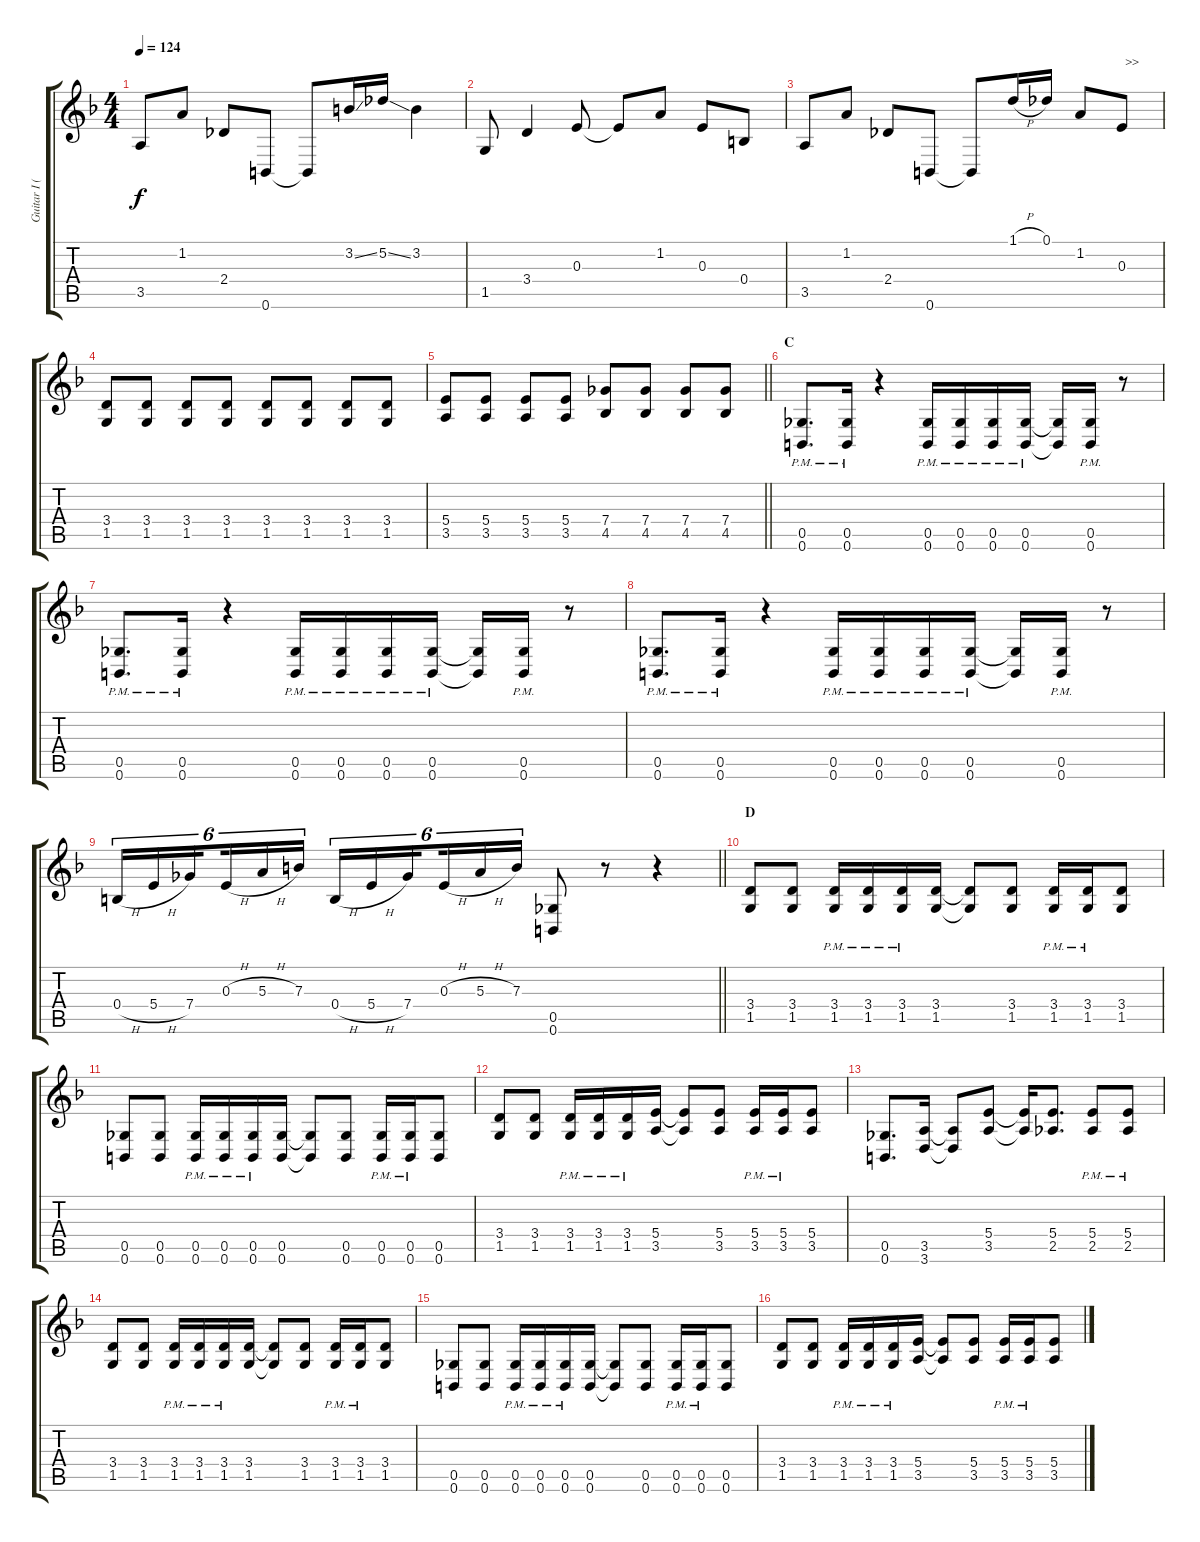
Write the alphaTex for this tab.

\track ("Guitar I (Sakito)" "Guitar I (") {instrument distortionguitar}
\staff {score tabs}
\tuning (Db4 Ab3 E3 B2 Gb2 B1) {hide}
\ts (4 4)
\tempo 124
\clef g2
\ks f
3.5.8{dy f} 1.2.8 2.4.8 0.6.8 0.6{t}.8 3.2{ss}.16 5.2{ss}.16 3.2.4 |
1.5.8 3.4.4 0.3.8 0.3{t}.8 1.2.8 0.3.8 0.4.8 |
3.5.8 1.2.8 2.4.8 0.6.8 0.6{t}.8 1.1{h}.16 0.1.16 1.2.8 0.3.8{txt " >>"} |
(3.4 1.5).8 (3.4 1.5).8 (3.4 1.5).8 (3.4 1.5).8 (3.4 1.5).8 (3.4 1.5).8 (3.4 1.5).8 (3.4 1.5).8 |
\barLineRight lightlight
(5.4 3.5).8 (5.4 3.5).8 (5.4 3.5).8 (5.4 3.5).8 (7.4 4.5).8 (7.4 4.5).8 (7.4 4.5).8 (7.4 4.5).8 |
\section ("" "C")
(0.5{pm} 0.6{pm}).8{d} (0.5{pm} 0.6{pm}).16 r.4 (0.5{pm} 0.6{pm}).16 (0.5{pm} 0.6{pm}).16 (0.5{pm} 0.6{pm}).16 (0.5{pm} 0.6{pm}).16 (0.5{t} 0.6{t}).16 (0.5{pm} 0.6{pm}).16 r.8 |
(0.5{pm} 0.6{pm}).8{d} (0.5{pm} 0.6{pm}).16 r.4 (0.5{pm} 0.6{pm}).16 (0.5{pm} 0.6{pm}).16 (0.5{pm} 0.6{pm}).16 (0.5{pm} 0.6{pm}).16 (0.5{t} 0.6{t}).16 (0.5{pm} 0.6{pm}).16 r.8 |
(0.5{pm} 0.6{pm}).8{d} (0.5{pm} 0.6{pm}).16 r.4 (0.5{pm} 0.6{pm}).16 (0.5{pm} 0.6{pm}).16 (0.5{pm} 0.6{pm}).16 (0.5{pm} 0.6{pm}).16 (0.5{t} 0.6{t}).16 (0.5{pm} 0.6{pm}).16 r.8 |
\barLineRight lightlight
0.4{h}.16{tu (6 4)} 5.4{h}.16{tu (6 4)} 7.4.16{tu (6 4) beam splitsecondary} 0.3{h}.16{tu (6 4)} 5.3{h}.16{tu (6 4)} 7.3.16{tu (6 4)} 0.4{h}.16{tu (6 4)} 5.4{h}.16{tu (6 4)} 7.4.16{tu (6 4) beam splitsecondary} 0.3{h}.16{tu (6 4)} 5.3{h}.16{tu (6 4)} 7.3.16{tu (6 4)} (0.5 0.6).8 r.8 r.4 |
\section ("" "D")
(3.4 1.5).8 (3.4 1.5).8 (3.4{pm} 1.5{pm}).16 (3.4{pm} 1.5{pm}).16 (3.4{pm} 1.5{pm}).16 (3.4 1.5).16 (3.4{t} 1.5{t}).8 (3.4 1.5).8 (3.4{pm} 1.5{pm}).16 (3.4{pm} 1.5{pm}).16 (3.4 1.5).8 |
(0.5 0.6).8 (0.5 0.6).8 (0.5{pm} 0.6{pm}).16 (0.5{pm} 0.6{pm}).16 (0.5{pm} 0.6{pm}).16 (0.5 0.6).16 (0.5{t} 0.6{t}).8 (0.5 0.6).8 (0.5{pm} 0.6{pm}).16 (0.5{pm} 0.6{pm}).16 (0.5 0.6).8 |
(3.4 1.5).8 (3.4 1.5).8 (3.4{pm} 1.5{pm}).16 (3.4{pm} 1.5{pm}).16 (3.4{pm} 1.5{pm}).16 (5.4 3.5).16 (5.4{t} 3.5{t}).8 (5.4 3.5).8 (5.4{pm} 3.5{pm}).16 (5.4{pm} 3.5{pm}).16 (5.4 3.5).8 |
(0.5 0.6).8{d} (3.5 3.6).16 (3.5{t} 3.6{t}).8 (5.4 3.5).8 (5.4{t} 3.5{t}).16 (5.4 2.5).8{d} (5.4{pm} 2.5{pm}).8 (5.4{pm} 2.5{pm}).8 |
(3.4 1.5).8 (3.4 1.5).8 (3.4{pm} 1.5{pm}).16 (3.4{pm} 1.5{pm}).16 (3.4{pm} 1.5{pm}).16 (3.4 1.5).16 (3.4{t} 1.5{t}).8 (3.4 1.5).8 (3.4{pm} 1.5{pm}).16 (3.4{pm} 1.5{pm}).16 (3.4 1.5).8 |
(0.5 0.6).8 (0.5 0.6).8 (0.5{pm} 0.6{pm}).16 (0.5{pm} 0.6{pm}).16 (0.5{pm} 0.6{pm}).16 (0.5 0.6).16 (0.5{t} 0.6{t}).8 (0.5 0.6).8 (0.5{pm} 0.6{pm}).16 (0.5{pm} 0.6{pm}).16 (0.5 0.6).8 |
(3.4 1.5).8 (3.4 1.5).8 (3.4{pm} 1.5{pm}).16 (3.4{pm} 1.5{pm}).16 (3.4{pm} 1.5{pm}).16 (5.4 3.5).16 (5.4{t} 3.5{t}).8 (5.4 3.5).8 (5.4{pm} 3.5{pm}).16 (5.4{pm} 3.5{pm}).16 (5.4 3.5).8
